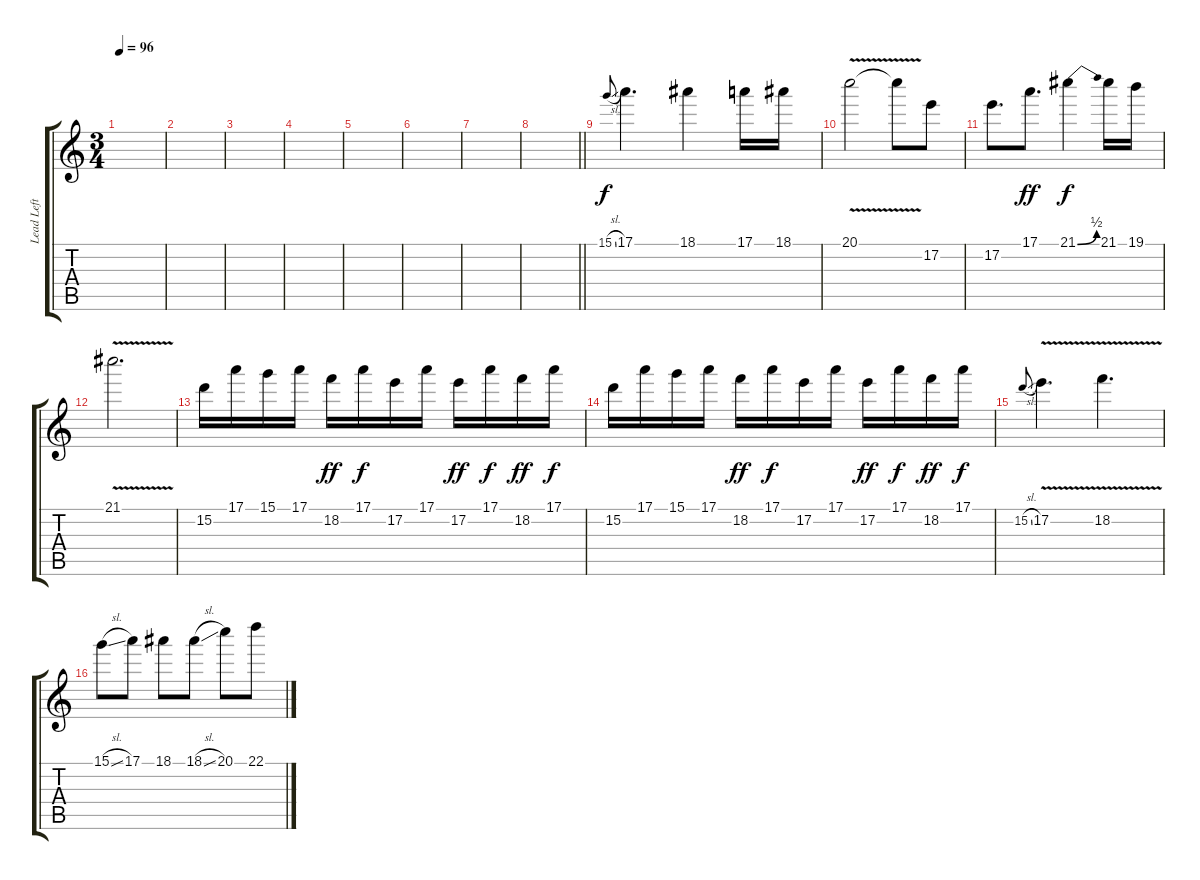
\track ("Lead Left" "Lead Left") {instrument distortionguitar}
\staff {score tabs}
\tuning (E4 B3 G3 D3 A2 D2) {hide}
\ts (3 4)
\tempo 96
\clef g2
\ks c
|
|
|
|
|
|
|
\barLineRight lightlight
|
15.1{sl}.8{gr onbeat dy f} 17.1.4{d volume 13} 18.1.4 17.1.16 18.1.16 |
20.1{v}.2 20.1{t}.8 17.2.8 |
17.2.8{d} 17.1.8{d dy ff} 21.1{be (bend 0 0 60 2)}.4{dy f} 21.1.16 19.1.16 |
21.1{v}.2{d} |
15.2.16 17.1.16 15.1.16 17.1.16 18.2.16{dy ff} 17.1.16{dy f} 17.2.16 17.1.16 17.2.16{dy ff} 17.1.16{dy f} 18.2.16{dy ff} 17.1.16{dy f} |
15.2.16 17.1.16 15.1.16 17.1.16 18.2.16{dy ff} 17.1.16{dy f} 17.2.16 17.1.16 17.2.16{dy ff} 17.1.16{dy f} 18.2.16{dy ff} 17.1.16{dy f} |
15.2{sl}.8{gr onbeat} 17.2{v}.4{d} 18.2{v}.4{d} |
15.1{sl}.8 17.1.8 18.1.8 18.1{sl}.8 20.1.8 22.1.8
